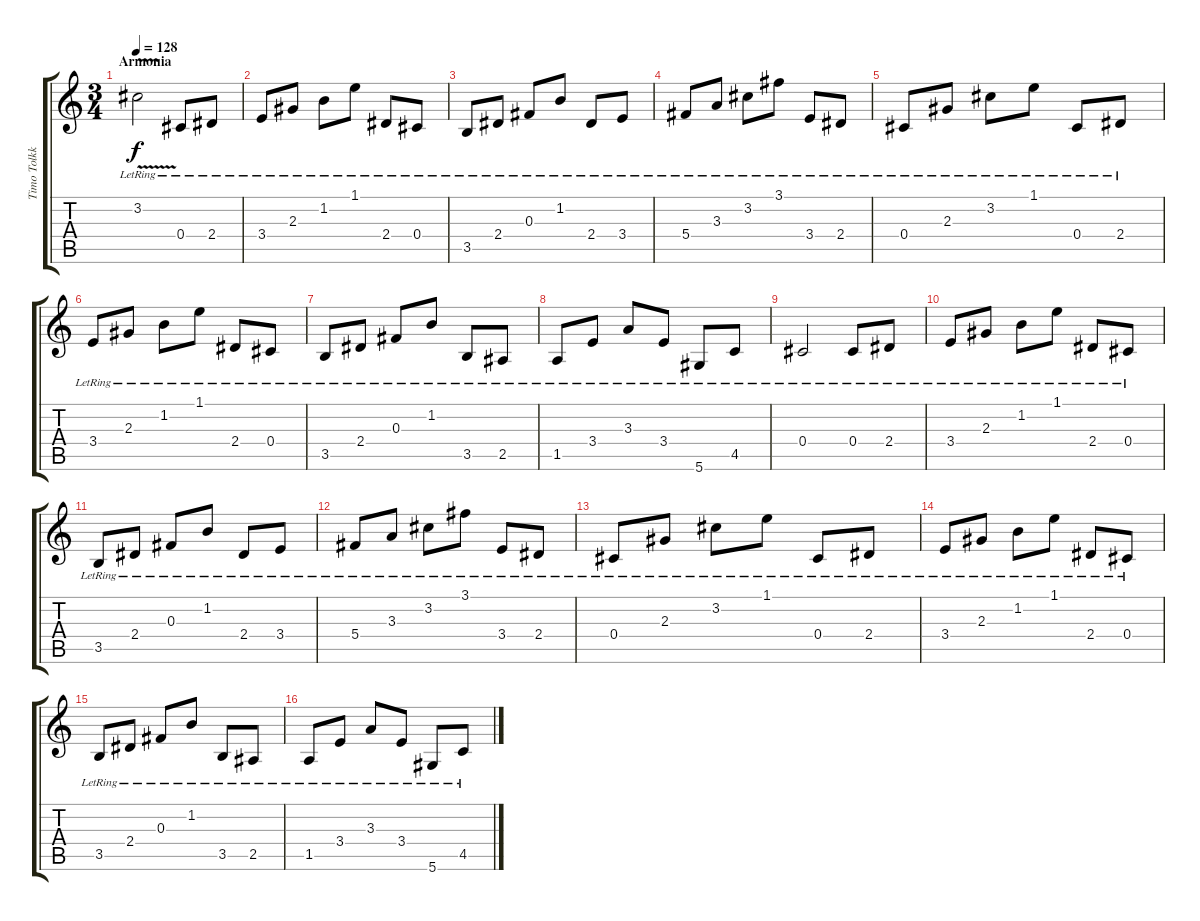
\track ("Timo Tolkki" "Timo Tolkk") {instrument acousticguitarnylon}
\staff {score tabs}
\tuning (Eb4 Bb3 Gb3 Db3 Ab2 Eb2) {hide}
\ts (3 4)
\section ("" "Armonia")
\tempo 128
\clef g2
\ks c
3.2{v lr}.2{dy f} 0.4{lr}.8 2.4{lr}.8 |
3.4{lr}.8 2.3{lr}.8 1.2{lr}.8 1.1{lr}.8 2.4{lr}.8 0.4{lr}.8 |
3.5{lr}.8 2.4{lr}.8 0.3{lr}.8 1.2{lr}.8 2.4{lr}.8 3.4{lr}.8 |
5.4{lr}.8 3.3{lr}.8 3.2{lr}.8 3.1{lr}.8 3.4{lr}.8 2.4{lr}.8 |
0.4{lr}.8 2.3{lr}.8 3.2{lr}.8 1.1{lr}.8 0.4{lr}.8 2.4{lr}.8 |
3.4{lr}.8 2.3{lr}.8 1.2{lr}.8 1.1{lr}.8 2.4{lr}.8 0.4{lr}.8 |
3.5{lr}.8 2.4{lr}.8 0.3{lr}.8 1.2{lr}.8 3.5{lr}.8 2.5{lr}.8 |
1.5{lr}.8 3.4{lr}.8 3.3{lr}.8 3.4{lr}.8 5.6{lr}.8 4.5{lr}.8 |
0.4{lr}.2 0.4{lr}.8 2.4{lr}.8 |
3.4{lr}.8 2.3{lr}.8 1.2{lr}.8 1.1{lr}.8 2.4{lr}.8 0.4{lr}.8 |
3.5{lr}.8 2.4{lr}.8 0.3{lr}.8 1.2{lr}.8 2.4{lr}.8 3.4{lr}.8 |
5.4{lr}.8 3.3{lr}.8 3.2{lr}.8 3.1{lr}.8 3.4{lr}.8 2.4{lr}.8 |
0.4{lr}.8 2.3{lr}.8 3.2{lr}.8 1.1{lr}.8 0.4{lr}.8 2.4{lr}.8 |
3.4{lr}.8 2.3{lr}.8 1.2{lr}.8 1.1{lr}.8 2.4{lr}.8 0.4{lr}.8 |
3.5{lr}.8 2.4{lr}.8 0.3{lr}.8 1.2{lr}.8 3.5{lr}.8 2.5{lr}.8 |
1.5{lr}.8 3.4{lr}.8 3.3{lr}.8 3.4{lr}.8 5.6{lr}.8 4.5{lr}.8
